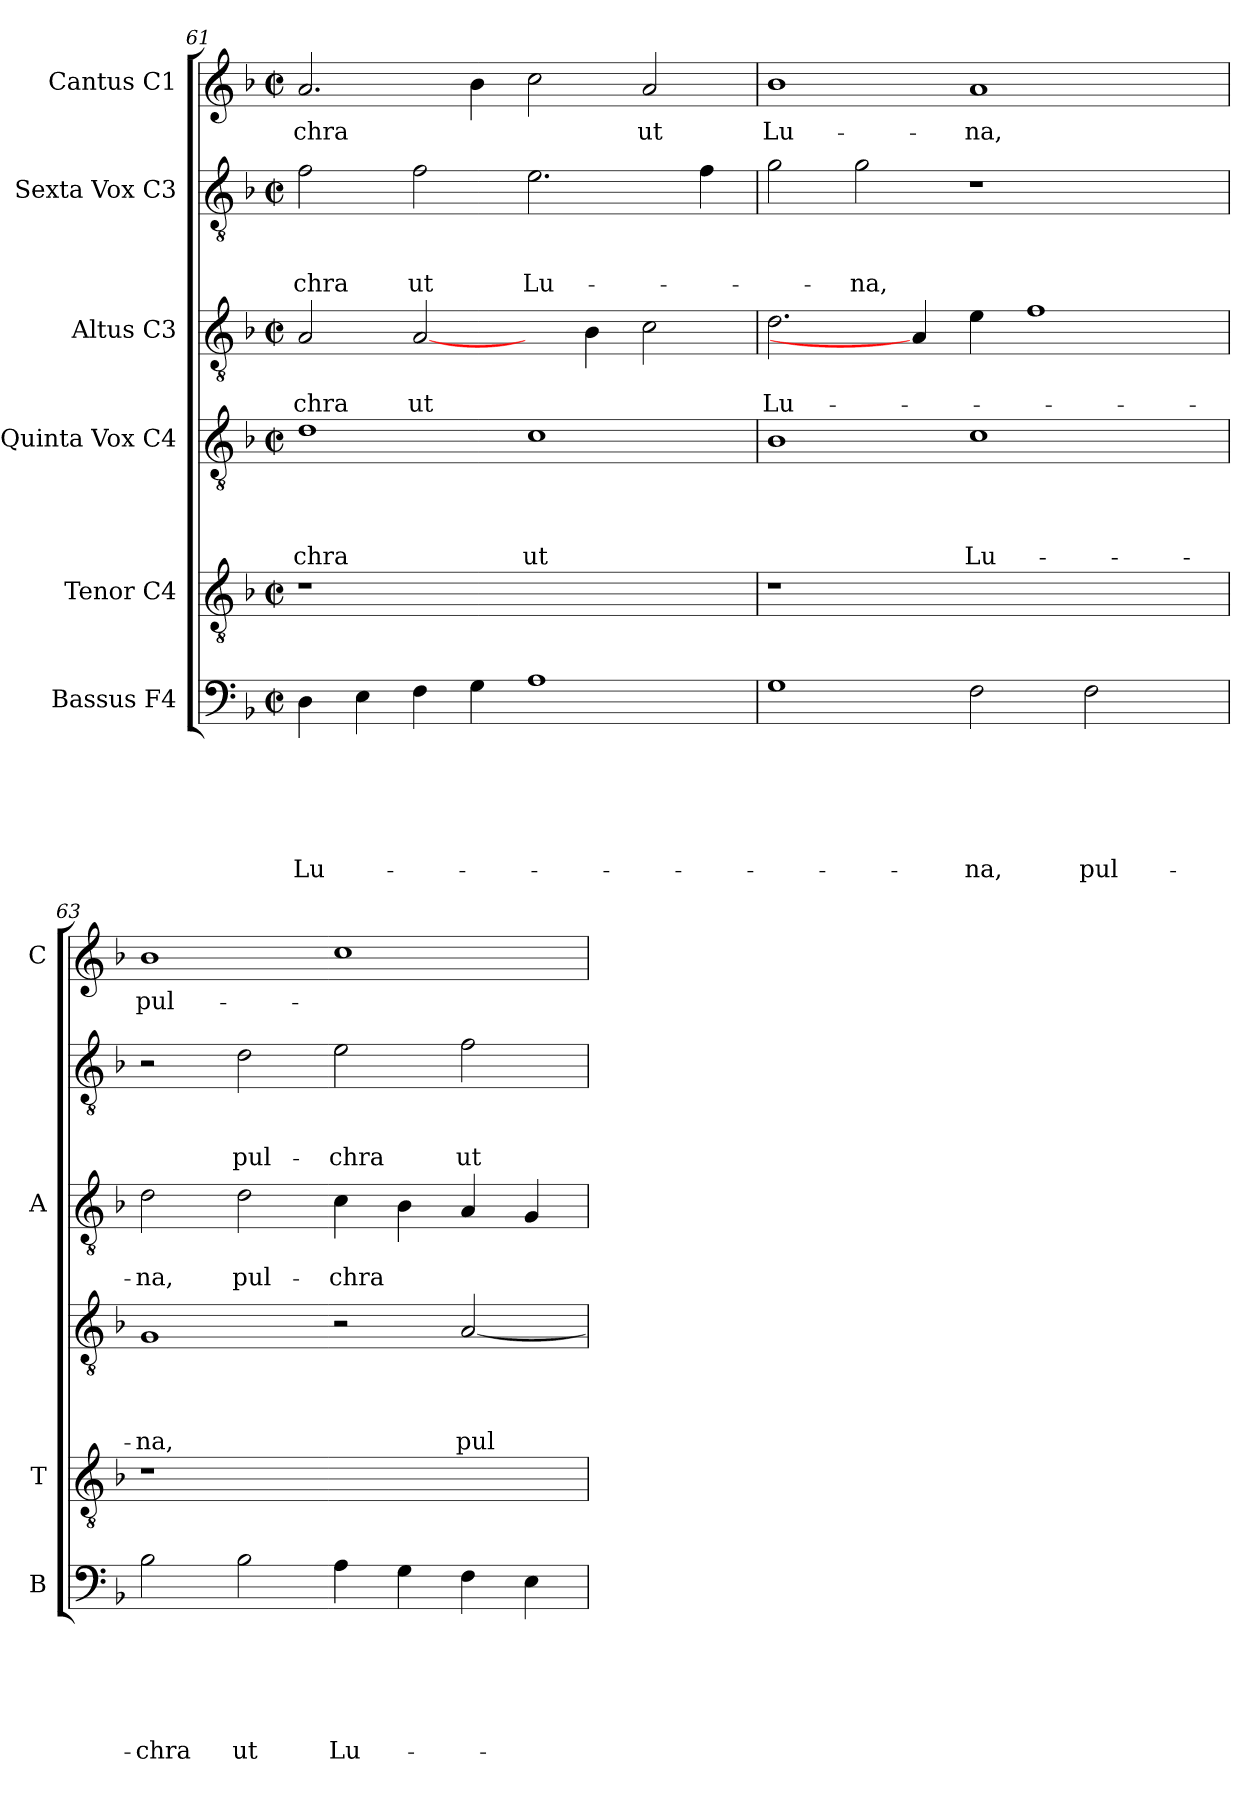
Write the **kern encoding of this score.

**kern	**text	**text	**text	**text	**text	**text	**kern	**kern	**text	**text	**text	**text	**kern	**text	**text	**kern	**text	**text	**text	**kern	**text
*part6	*part6	*part6	*part6	*part6	*part6	*part6	*part5	*part4	*part4	*part4	*part4	*part4	*part3	*part3	*part3	*part2	*part2	*part2	*part2	*part1	*part1
*staff6	*staff6	*staff6	*staff6	*staff6	*staff6	*staff6	*staff5	*staff4	*staff4	*staff4	*staff4	*staff4	*staff3	*staff3	*staff3	*staff2	*staff2	*staff2	*staff2	*staff1	*staff1
*I"Bassus F4	*	*	*	*	*	*	*I"Tenor C4	*I"Quinta Vox C4	*	*	*	*	*I"Altus C3	*	*	*I"Sexta Vox C3	*	*	*	*I"Cantus C1	*
*I'B	*	*	*	*	*	*	*I'T	*	*	*	*	*	*I'A	*	*	*	*	*	*	*I'C	*
!!LO:LB:g=z
*clefF4	*	*	*	*	*	*	*clefGv2	*clefGv2	*	*	*	*	*clefGv2	*	*	*clefGv2	*	*	*	*clefG2	*
*k[b-]	*	*	*	*	*	*	*k[b-]	*k[b-]	*	*	*	*	*k[b-]	*	*	*k[b-]	*	*	*	*k[b-]	*
*F:	*	*	*	*	*	*	*F:	*F:	*	*	*	*	*F:	*	*	*F:	*	*	*	*F:	*
*M2/2	*	*	*	*	*	*	*M2/2	*M2/2	*	*	*	*	*M2/2	*	*	*M2/2	*	*	*	*M2/2	*
*met(c|)	*	*	*	*	*	*	*met(c|)	*met(c|)	*	*	*	*	*met(c|)	*	*	*met(c|)	*	*	*	*met(c|)	*
=61	=61	=61	=61	=61	=61	=61	=61	=61	=61	=61	=61	=61	=61	=61	=61	=61	=61	=61	=61	=61	=61
!	!	!	!	!	!	!LO:LY:b	!	!	!	!	!	!LO:LY:b	!	!	!LO:LY:b	!	!	!	!LO:LY:b	!	!LO:LY:b
4D\	.	.	.	.	.	Lu-	1r	1d	.	.	.	-chra	2A/	.	-chra	2f\	.	.	-chra	2.a/	-chra
4E\	.	.	.	.	.	.	.	.	.	.	.	.	.	.	.	.	.	.	.	.	.
!	!	!	!	!	!	!	!	!	!	!	!	!	!	!	!LO:LY:b	!	!	!	!LO:LY:b	!	!
4F\	.	.	.	.	.	.	.	.	.	.	.	.	[2A/	.	ut	2f\	.	.	ut	.	.
4G\	.	.	.	.	.	.	.	.	.	.	.	.	.	.	.	.	.	.	.	4b-\	.
!	!	!	!	!	!	!	!	!	!	!	!	!LO:LY:b	!	!	!	!	!	!	!LO:LY:b	!	!
1A	.	.	.	.	.	.	1ryy	1c	.	.	.	ut	4ryy	.	.	2.e\	.	.	Lu-	2cc\	.
.	.	.	.	.	.	.	.	.	.	.	.	.	4B-\	.	.	.	.	.	.	.	.
!	!	!	!	!	!	!	!	!	!	!	!	!	!	!	!	!	!	!	!	!	!LO:LY:b
.	.	.	.	.	.	.	.	.	.	.	.	.	2c\	.	.	.	.	.	.	2a/	ut
.	.	.	.	.	.	.	.	.	.	.	.	.	.	.	.	4f\	.	.	.	.	.
=62	=62	=62	=62	=62	=62	=62	=62	=62	=62	=62	=62	=62	=62	=62	=62	=62	=62	=62	=62	=62	=62
!	!	!	!	!	!	!	!	!	!	!	!	!	!	!	!LO:LY:b	!	!	!	!	!	!LO:LY:b
1G	.	.	.	.	.	.	1r	1B-	.	.	.	.	2.d\	.	Lu-	2g\	.	.	.	1b-	Lu-
!	!	!	!	!	!	!	!	!	!	!	!	!	!	!	!	!	!	!	!LO:LY:b	!	!
.	.	.	.	.	.	.	.	.	.	.	.	.	.	.	.	2g\	.	.	-na,	.	.
.	.	.	.	.	.	.	.	.	.	.	.	.	4A/]	.	.	.	.	.	.	.	.
!	!	!	!	!	!	!LO:LY:b	!	!	!	!	!	!LO:LY:b	!	!	!	!	!	!	!	!	!LO:LY:b
2F\	.	.	.	.	.	-na,	1ryy	1c	.	.	.	Lu-	4e\	.	.	1r	.	.	.	1a	-na,
.	.	.	.	.	.	.	.	.	.	.	.	.	1f	.	.	.	.	.	.	.	.
!	!	!	!	!	!	!LO:LY:b	!	!	!	!	!	!	!	!	!	!	!	!	!	!	!
2F\	.	.	.	.	.	pul-	.	.	.	.	.	.	.	.	.	.	.	.	.	.	.
4ryy	.	.	.	.	.	.	4ryy	4ryy	.	.	.	.	.	.	.	4ryy	.	.	.	4ryy	.
=63	=63	=63	=63	=63	=63	=63	=63	=63	=63	=63	=63	=63	=63	=63	=63	=63	=63	=63	=63	=63	=63
!	!	!	!	!	!	!LO:LY:b	!	!	!	!	!	!LO:LY:b	!	!	!LO:LY:b	!	!	!	!	!	!LO:LY:b
2B-\	.	.	.	.	.	-chra	1r	1G	.	.	.	-na,	2d\	.	-na,	2r	.	.	.	1b-	pul-
!	!	!	!	!	!	!LO:LY:b	!	!	!	!	!	!	!	!	!LO:LY:b	!	!	!	!LO:LY:b	!	!
2B-\	.	.	.	.	.	ut	.	.	.	.	.	.	2d\	.	pul-	2d\	.	.	pul-	.	.
!	!	!	!	!	!	!LO:LY:b	!	!	!	!	!	!	!	!	!LO:LY:b	!	!	!	!LO:LY:b	!	!
4A\	.	.	.	.	.	Lu-	1ryy	2r	.	.	.	.	4c\	.	-chra	2e\	.	.	-chra	1cc	.
4G\	.	.	.	.	.	.	.	.	.	.	.	.	4B-\	.	.	.	.	.	.	.	.
!	!	!	!	!	!	!	!	!	!	!	!	!LO:LY:b	!	!	!	!	!	!	!LO:LY:b	!	!
4F\	.	.	.	.	.	.	.	[2A/	.	.	.	pul-	4A/	.	.	2f\	.	.	ut	.	.
4E\	.	.	.	.	.	.	.	.	.	.	.	.	4G/	.	.	.	.	.	.	.	.
=	=	=	=	=	=	=	=	=	=	=	=	=	=	=	=	=	=	=	=	=	=
*-	*-	*-	*-	*-	*-	*-	*-	*-	*-	*-	*-	*-	*-	*-	*-	*-	*-	*-	*-	*-	*-
